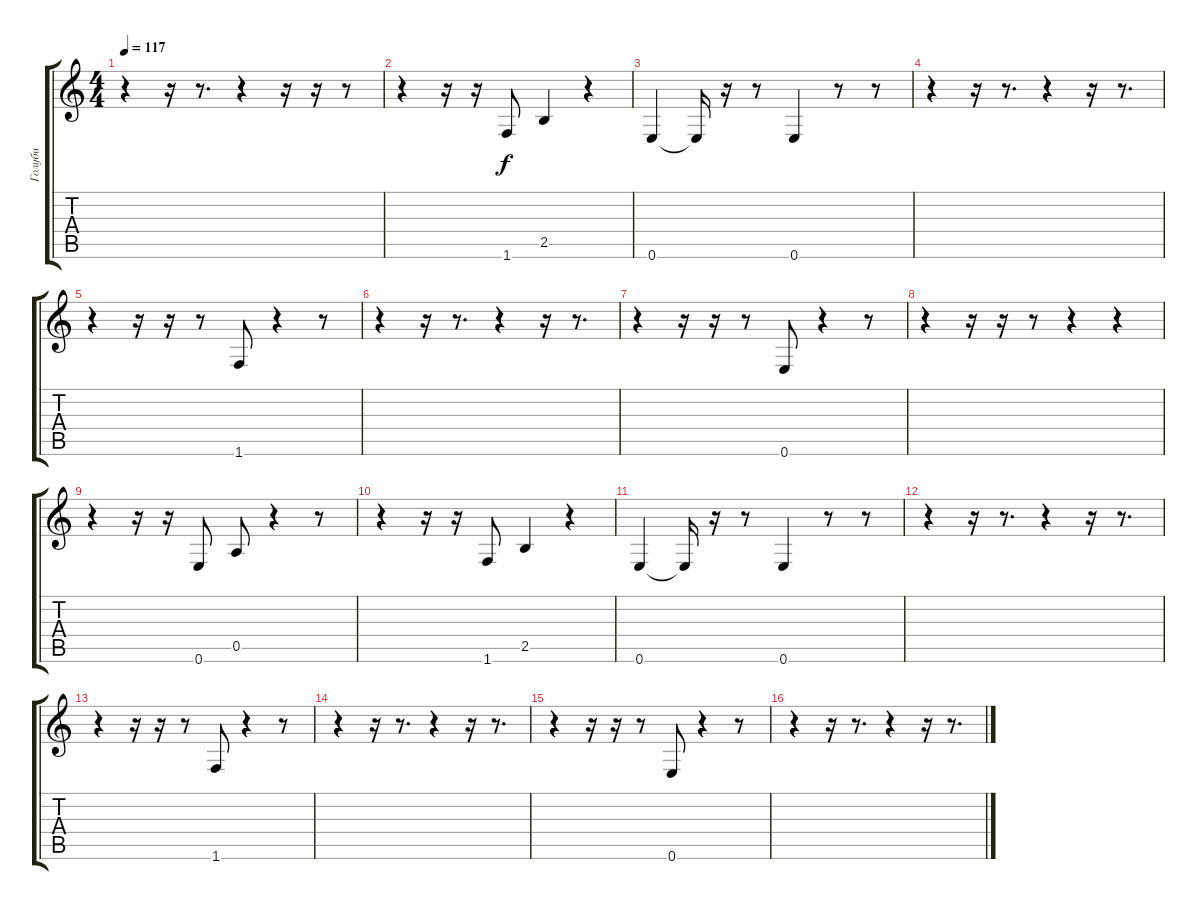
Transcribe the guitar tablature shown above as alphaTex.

\track ("Голуби" "Голуби") {instrument fretlessbass}
\staff {score tabs}
\tuning (E4 B3 G3 D3 A2 E2) {hide}
\ts (4 4)
\tempo 117
\clef g2
\ks c
r.4{dy f} r.16 r.8{d} r.4 r.16 r.16 r.8 |
r.4 r.16 r.16 1.6.8 2.5.4 r.4 |
0.6.4 0.6{t}.16 r.16 r.8 0.6.4 r.8 r.8 |
r.4 r.16 r.8{d} r.4 r.16 r.8{d} |
r.4 r.16 r.16 r.8 1.6.8 r.4 r.8 |
r.4 r.16 r.8{d} r.4 r.16 r.8{d} |
r.4 r.16 r.16 r.8 0.6.8 r.4 r.8 |
r.4 r.16 r.16 r.8 r.4 r.4 |
r.4 r.16 r.16 0.6.8 0.5.8 r.4 r.8 |
r.4 r.16 r.16 1.6.8 2.5.4 r.4 |
0.6.4 0.6{t}.16 r.16 r.8 0.6.4 r.8 r.8 |
r.4 r.16 r.8{d} r.4 r.16 r.8{d} |
r.4 r.16 r.16 r.8 1.6.8 r.4 r.8 |
r.4 r.16 r.8{d} r.4 r.16 r.8{d} |
r.4 r.16 r.16 r.8 0.6.8 r.4 r.8 |
r.4 r.16 r.8{d} r.4 r.16 r.8{d}
